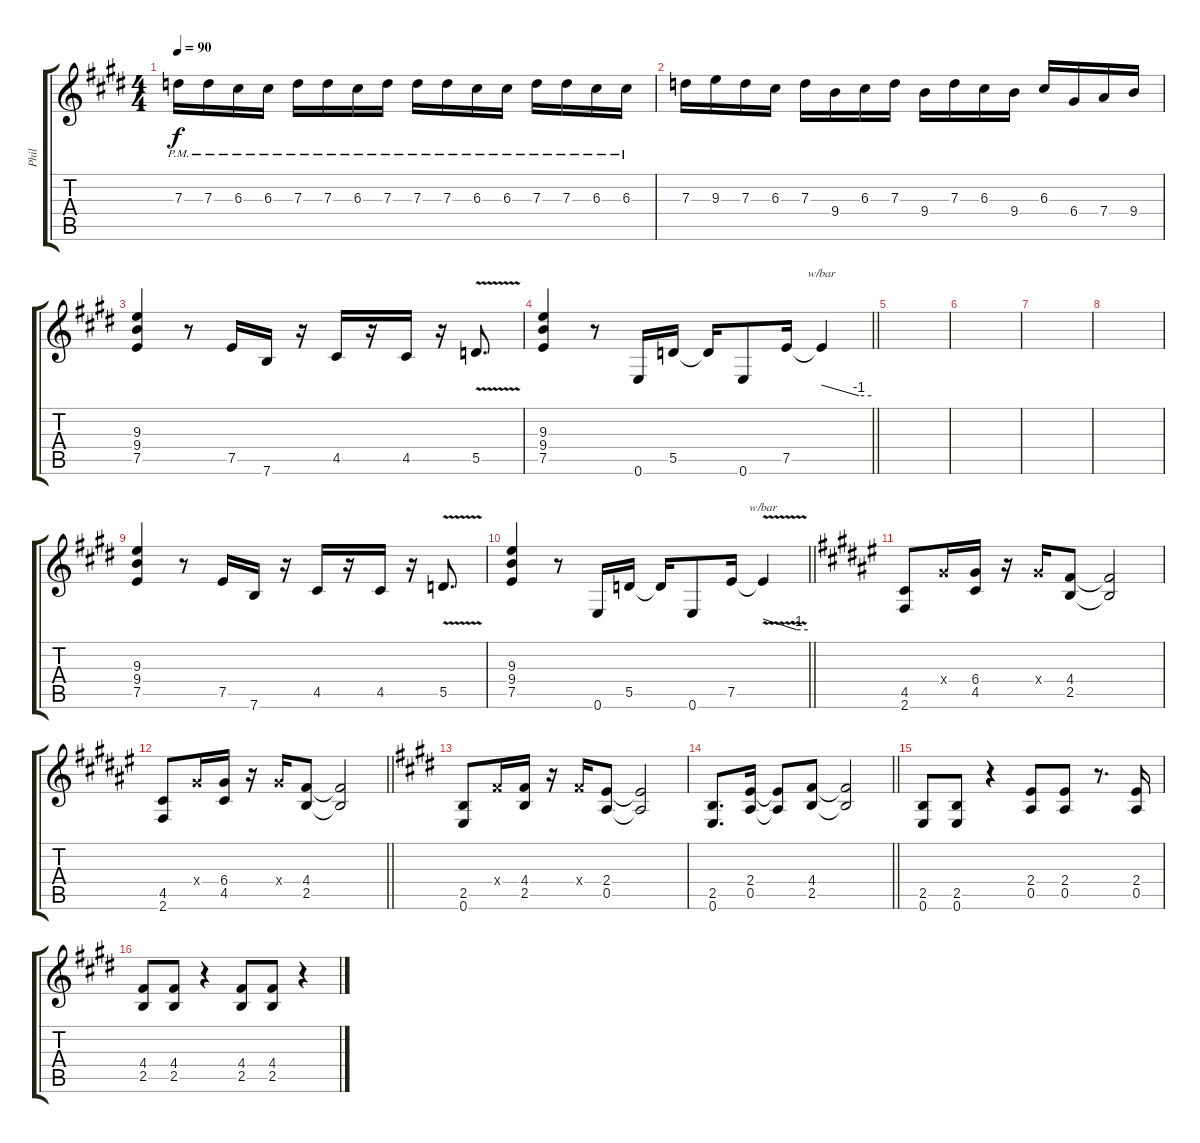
\track ("Phil" "Phil") {instrument distortionguitar}
\staff {score tabs}
\tuning (E4 B3 G3 D3 A2 E2) {hide}
\ts (4 4)
\tempo 90
\clef g2
\ks e
7.3{pm}.16{dy f} 7.3{pm}.16 6.3{pm}.16 6.3{pm}.16 7.3{pm}.16 7.3{pm}.16 6.3{pm}.16 7.3{pm}.16 7.3{pm}.16 7.3{pm}.16 6.3{pm}.16 6.3{pm}.16 7.3{pm}.16 7.3{pm}.16 6.3{pm}.16 6.3{pm}.16 |
7.3.16 9.3.16 7.3.16 6.3.16 7.3.16 9.4.16 6.3.16 7.3.16 9.4.16 7.3.16 6.3.16 9.4.16 6.3.16 6.4.16 7.4.16 9.4.16 |
(9.3 9.4 7.5).4 r.8 7.5.16 7.6.16 r.16 4.5.16 r.16 4.5.16 r.16 5.5{v}.8{d} |
\barLineRight lightlight
(9.3 9.4 7.5).4 r.8 0.6.16 5.5.16 5.5{t}.16 0.6.8 7.5.16 7.5{t}.4{tbe (custom default 0 0 45 -4 60 -4)} |
|
|
|
|
(9.3 9.4 7.5).4 r.8 7.5.16 7.6.16 r.16 4.5.16 r.16 4.5.16 r.16 5.5{v}.8{d} |
\barLineRight lightlight
(9.3 9.4 7.5).4 r.8 0.6.16 5.5.16 5.5{t}.16 0.6.8 7.5.16 7.5{v t}.4{tbe (custom default 0 0 45 -4 60 -4)} |
\ks f#
(4.5 2.6).8 6.4{x}.16 (6.4 4.5).16 r.16 6.4{x}.16 (4.4 2.5).8 (4.4{t} 2.5{t}).2 |
\barLineRight lightlight
(4.5 2.6).8 6.4{x}.16 (6.4 4.5).16 r.16 6.4{x}.16 (4.4 2.5).8 (4.4{t} 2.5{t}).2 |
\ks e
(2.5 0.6).8 4.4{x}.16 (4.4 2.5).16 r.16 4.4{x}.16 (2.4 0.5).8 (2.4{t} 0.5{t}).2 |
\barLineRight lightlight
(2.5 0.6).8{d} (2.4 0.5).16 (2.4{t} 0.5{t}).8 (4.4 2.5).8 (4.4{t} 2.5{t}).2 |
(2.5 0.6).8 (2.5 0.6).8 r.4 (2.4 0.5).8 (2.4 0.5).8 r.8{d} (2.4 0.5).16 |
(4.4 2.5).8 (4.4 2.5).8 r.4 (4.4 2.5).8 (4.4 2.5).8 r.4
